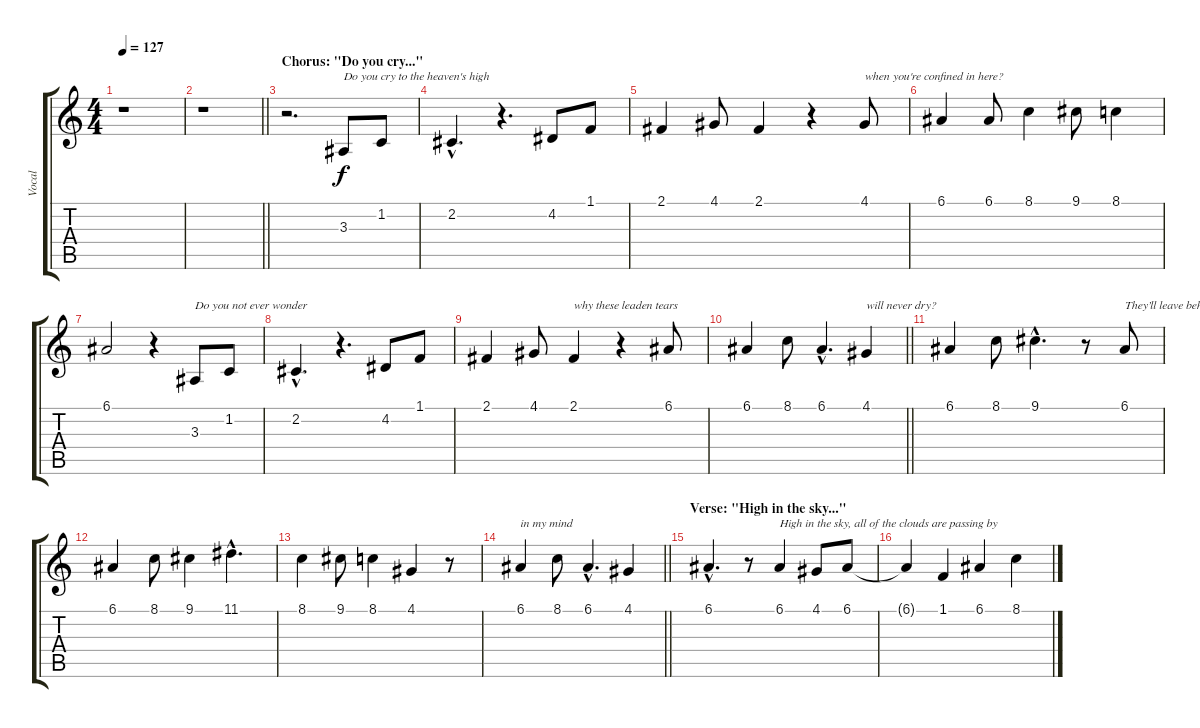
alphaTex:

\track ("Vocal" "Vocal") {instrument flute}
\staff {score tabs}
\tuning (E4 B3 G3 D3 A2 E2) {hide}
\ts (4 4)
\tempo 127
\clef g2
\ks c
r.1{dy f} |
\barLineRight lightlight
r.1 |
\section ("" "Chorus: \"Do you cry...\"")
r.2{d} 3.3.8{txt "Do you cry to the heaven's high"} 1.2.8 |
2.2{hac}.4{d} r.4{d} 4.2.8 1.1.8 |
2.1.4 4.1.8 2.1.4 r.4 4.1.8{txt "when you're confined in here?"} |
6.1.4 6.1.8 8.1.4 9.1.8 8.1.4 |
6.1.2 r.4 3.3.8{txt "Do you not ever wonder"} 1.2.8 |
2.2{hac}.4{d} r.4{d} 4.2.8 1.1.8 |
2.1.4 4.1.8 2.1.4{txt "why these leaden tears "} r.4 6.1.8 |
\barLineRight lightlight
6.1.4 8.1.8 6.1{hac}.4{d} 4.1.4{txt "will never dry?"} |
\section ("" "")
6.1.4 8.1.8 9.1{hac}.4{d} r.8 6.1.8{txt "They’ll leave behind so many shadows "} |
6.1.4 8.1.8 9.1.4 11.1{hac}.4{d} |
8.1.4 9.1.8 8.1.4 4.1.4 r.8 |
\barLineRight lightlight
6.1.4{txt "in my mind"} 8.1.8 6.1{hac}.4{d} 4.1.4 |
\section ("" "Verse: \"High in the sky...\"")
6.1{hac}.4{d} r.8 6.1.4{txt "High in the sky, all of the clouds are passing by"} 4.1.8 6.1.8 |
6.1{t}.4 1.1.4 6.1.4 8.1.4
